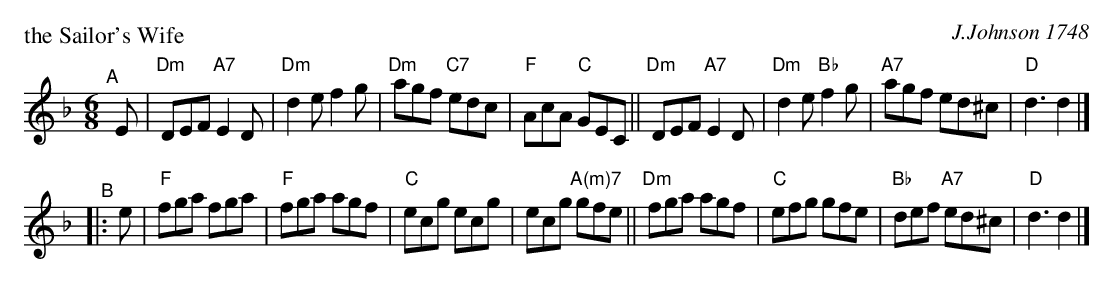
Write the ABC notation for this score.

X:1
P: the Sailor's Wife
O: J.Johnson 1748
M: 6/8
L: 1/8
K: Dm
"^A"[|] E |\
"Dm"DEF "A7"E2D | "Dm"d2e f2g | "Dm"agf "C7"edc | "F"AcA "C"GEC ||\
"Dm"DEF "A7"E2D | "Dm"d2e "Bb"f2g | "A7"agf ed^c | "D"d3 d2 |]
"^B"|: e |\
"F"fga fga | "F"fga agf | "C"ecg ecg | ecg "A(m)7"gfe ||\
"Dm"fga agf | "C"efg gfe | "Bb"def "A7"ed^c | "D"d3 d2 |]
